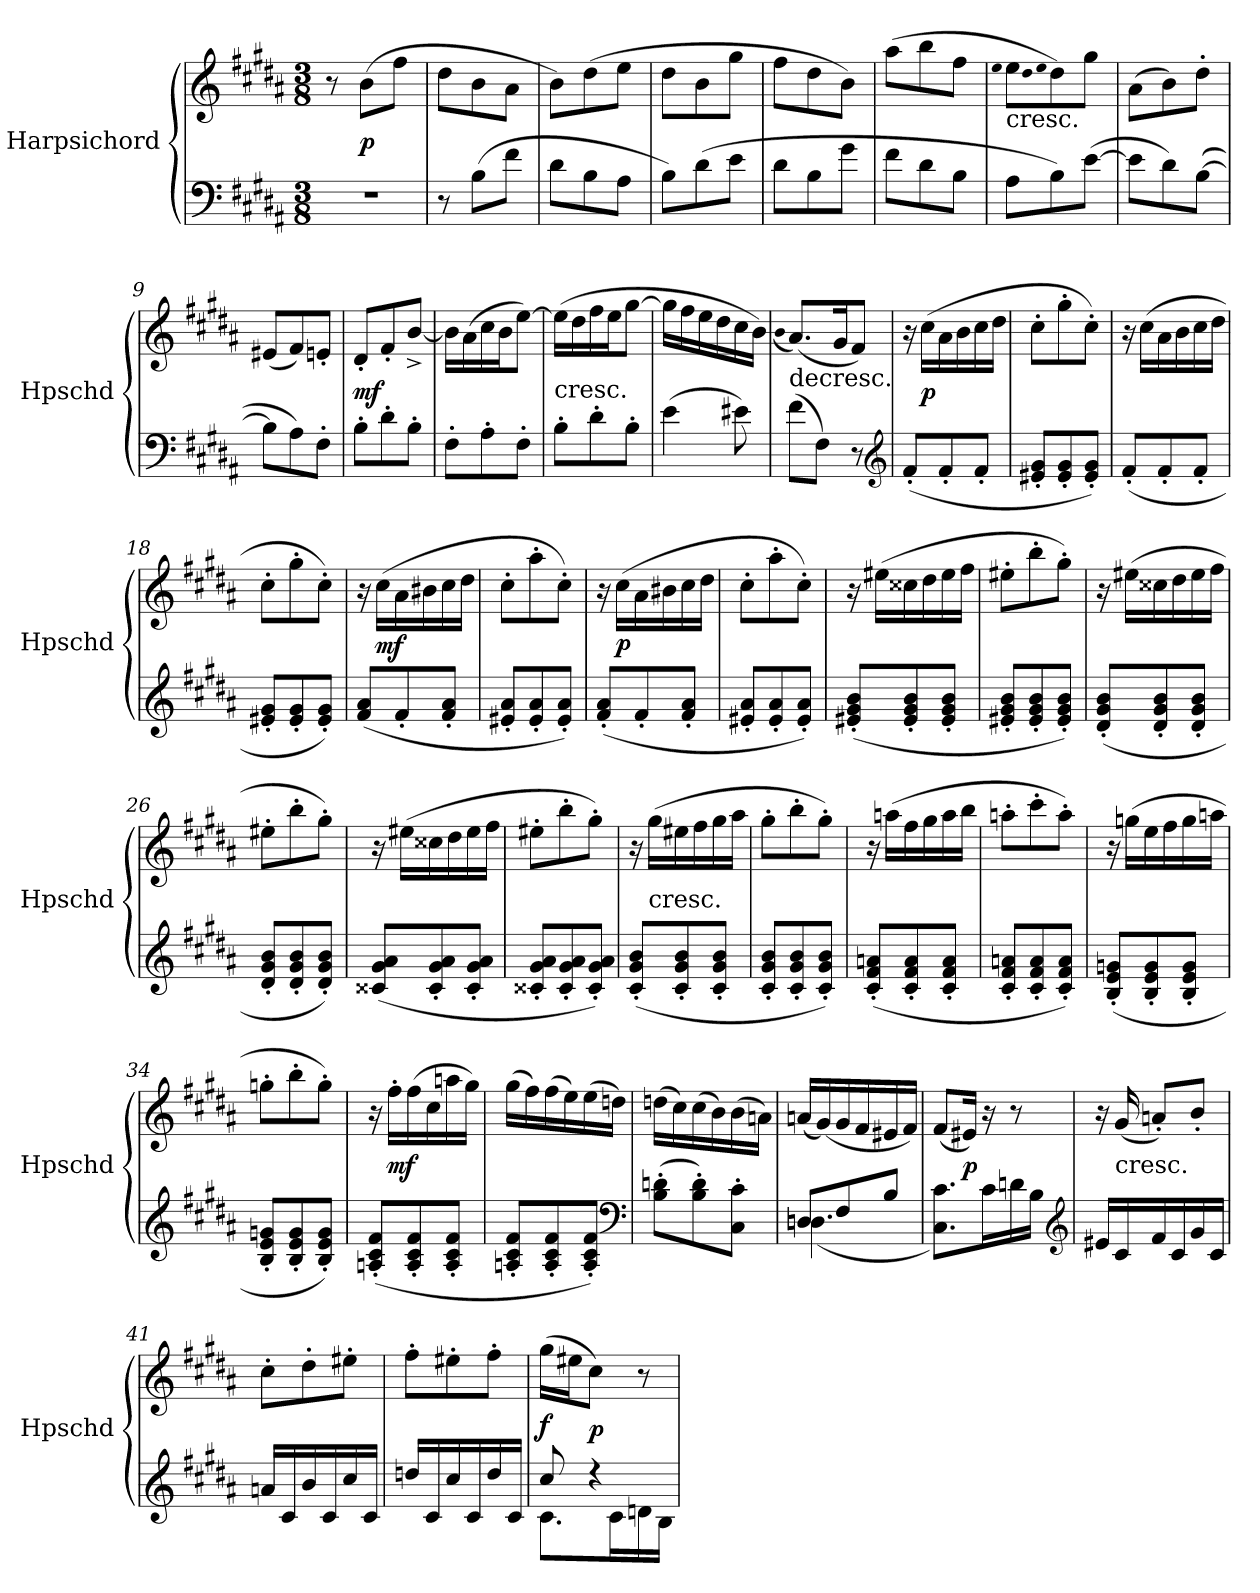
**kern	**kern	**dynam
*part1	*part1	*part1
*staff2	*staff1	*staff1/2
*I"Harpsichord	*	*
*I'Hpschd	*	*
*clefF4	*clefG2	*
*k[f#c#g#d#a#]	*k[f#c#g#d#a#]	*
*B:	*B:	*
*M3/8	*M3/8	*
*MM114	*MM114	*
=1	=1	=1
4.r	8r	.
.	(8b\L	p
.	8ff#\J	.
=2	=2	=2
8r	8dd#\L	.
(8B\L	8b\	.
8f#\J	8a#\J	.
=3	=3	=3
8d#\L	8b\L)	.
8B\	(8dd#\	.
8A#\J	8ee\J	.
=4	=4	=4
8B\L)	8dd#\L	.
(8d#\	8b\	.
8e\J	8gg#\J	.
=5	=5	=5
8d#\L	8ff#\L	.
8B\	8dd#\	.
8g#\J	8b\J)	.
=6	=6	=6
8f#\L	(8aa#\L	.
8d#\	8bb\	.
8B\J	8ff#\J	.
=7	=7	=7
.	qee	.
!	!LO:TX:c:t=cresc.	!
8A#\L	8ee\L	.
.	qdd#	.
.	qee	.
8B\)	8dd#\)	.
([8e\J	8gg#\J	.
=8	=8	=8
8e\L]	(8a#\L	.
8d#\)	8b\)	.
([8B\J	8dd#'\J	.
=9	=9	=9
8B\L]	(8e#X/L	.
8A#\)	8f#/)	.
8F#'\J	8en'/J	.
=10	=10	=10
8B'\L	8d#'/L	mf
8d#'\	8f#'/	.
8B'\J	[8b^/J	.
=11	=11	=11
8F#'\L	16b\LL]	.
.	(16a#\	.
8A#'\	16cc#\	.
.	16b\J	.
8F#'\J	[8ee\J)	.
=12	=12	=12
!	!LO:TX:c:t=cresc.	!
8B'\L	(16ee\LL]	.
.	16dd#\	.
8d#'\	16ff#\	.
.	16ee\J	.
8B'\J	[8gg#\J	.
=13	=13	=13
(4e\	16gg#\LL]	.
.	16ff#\	.
.	16ee\	.
.	16dd#\	.
8e#X\)	16cc#\	.
.	16b\JJ)	.
=14	=14	=14
.	(qb	.
!	!LO:TX:c:t=decresc.	!
(8f#\L	(8.a#/L)	.
8F#\J)	.	.
.	16g#/K	.
8r	8f#/J)	.
*clefG2	*	*
=15	=15	=15
(8f#'/L	16r	.
.	(16cc#\LL	p
8f#'/	16a#\	.
.	16b\	.
8f#'/J	16cc#\	.
.	16dd#\JJ	.
=16	=16	=16
8e#X'/ 8g#'/L	8cc#'\L	.
8e#'/ 8g#'/	8gg#'\	.
8e#'/ 8g#'/J)	8cc#'\J)	.
=17	=17	=17
(8f#'/L	16r	.
.	(16cc#\LL	.
8f#'/	16a#\	.
.	16b\	.
8f#'/J	16cc#\	.
.	16dd#\JJ	.
=18	=18	=18
8e#X'/ 8g#'/L	8cc#'\L	.
8e#'/ 8g#'/	8gg#'\	.
8e#'/ 8g#'/J)	8cc#'\J)	.
=19	=19	=19
(8f#/ 8a#/L	16r	.
.	(16cc#\LL	mf
8f#'/	16a#\	.
.	16b#X\	.
8f#'/ 8a#'/J	16cc#\	.
.	16dd#\JJ	.
=20	=20	=20
8e#X'/ 8a#'/L	8cc#'\L	.
8e#'/ 8a#'/	8aa#'\	.
8e#'/ 8a#'/J)	8cc#'\J)	.
=21	=21	=21
(8f#'/ 8a#'/L	16r	.
.	(16cc#\LL	p
8f#'/	16a#\	.
.	16b#X\	.
8f#'/ 8a#'/J	16cc#\	.
.	16dd#\JJ	.
=22	=22	=22
8e#X'/ 8a#'/L	8cc#'\L	.
8e#'/ 8a#'/	8aa#'\	.
8e#'/ 8a#'/J)	8cc#'\J)	.
=23	=23	=23
(8e#X'/ 8g#'/ 8b'/L	16r	.
.	(16ee#X\LL	.
8e#'/ 8g#'/ 8b'/	16cc##X\	.
.	16dd#\	.
8e#'/ 8g#'/ 8b'/J	16ee#\	.
.	16ff#\JJ	.
=24	=24	=24
8e#X'/ 8g#'/ 8b'/L	8ee#X'\L	.
8e#'/ 8g#'/ 8b'/	8bb'\	.
8e#'/ 8g#'/ 8b'/J)	8gg#'\J)	.
=25	=25	=25
(8d#'/ 8g#'/ 8b'/L	16r	.
.	(16ee#X\LL	.
8d#'/ 8g#'/ 8b'/	16cc##X\	.
.	16dd#\	.
8d#'/ 8g#'/ 8b'/J	16ee#\	.
.	16ff#\JJ	.
=26	=26	=26
8d#'/ 8g#'/ 8b'/L	8ee#X'\L	.
8d#'/ 8g#'/ 8b'/	8bb'\	.
8d#'/ 8g#'/ 8b'/J)	8gg#'\J)	.
=27	=27	=27
(8c##X/ 8g#/ 8a#/L	16r	.
.	(16ee#X\LL	.
8c##'/ 8g#'/ 8a#'/	16cc##X\	.
.	16dd#\	.
8c##'/ 8g#'/ 8a#'/J	16ee#\	.
.	16ff#\JJ	.
=28	=28	=28
8c##X'/ 8g#'/ 8a#'/L	8ee#X'\L	.
8c##'/ 8g#'/ 8a#'/	8bb'\	.
8c##'/ 8g#'/ 8a#'/J)	8gg#'\J)	.
=29	=29	=29
(8c#'/ 8g#'/ 8b'/L	16r	.
!	!LO:TX:c:t=cresc.	!
.	(16gg#\LL	.
8c#'/ 8g#'/ 8b'/	16ee#X\	.
.	16ff#\	.
8c#'/ 8g#'/ 8b'/J	16gg#\	.
.	16aa#\JJ	.
=30	=30	=30
8c#'/ 8g#'/ 8b'/L	8gg#'\L	.
8c#'/ 8g#'/ 8b'/	8bb'\	.
8c#'/ 8g#'/ 8b'/J)	8gg#'\J)	.
=31	=31	=31
(8c#'/ 8f#'/ 8an'/L	16r	.
.	(16aan\LL	.
8c#'/ 8f#'/ 8a'/	16ff#\	.
.	16gg#\	.
8c#'/ 8f#'/ 8a'/J	16aa\	.
.	16bb\JJ	.
=32	=32	=32
8c#'/ 8f#'/ 8an'/L	8aan'\L	.
8c#'/ 8f#'/ 8a'/	8ccc#'\	.
8c#'/ 8f#'/ 8a'/J)	8aa'\J)	.
=33	=33	=33
(8B'/ 8e'/ 8gn'/L	16r	.
.	(16ggn\LL	.
8B'/ 8e'/ 8g'/	16ee\	.
.	16ff#\	.
8B'/ 8e'/ 8g'/J	16gg\	.
.	16aan\JJ	.
=34	=34	=34
8B'/ 8e'/ 8gn'/L	8ggn'\L	.
8B'/ 8e'/ 8g'/	8bb'\	.
8B'/ 8e'/ 8g'/J)	8gg'\J)	.
=35	=35	=35
(8An'/ 8c#'/ 8f#'/L	16r	.
.	16ff#'\LL	mf
8A'/ 8c#'/ 8f#'/	(16ff#\	.
.	16cc#\	.
8A'/ 8c#'/ 8f#'/J	16aan\	.
.	16gg#\JJ)	.
=36	=36	=36
8An'/ 8c#'/ 8f#'/L	(16gg#\LL	.
.	16ff#\)	.
8A'/ 8c#'/ 8f#'/	(16ff#\	.
.	16ee\)	.
8A'/ 8c#'/ 8f#'/J)	(16ee\	.
.	16ddn\JJ)	.
*clefF4	*	*
=37	=37	=37
(8B'\ 8dn'\L	(16ddn\LL	.
.	16cc#\)	.
8B'\ 8d'\)	(16cc#\	.
.	16b\)	.
8C#'\ 8c#'\J	(16b\	.
.	16an\JJ)	.
=38	=38	=38
*^	*	*
8Dn/L	(4.Dn\	(16an/LL	.
.	.	(16g#/)	.
8F#/	.	16g#/	.
.	.	16f#/	.
8B/J	.	16e#X/	.
.	.	16f#/JJ)	.
*v	*v	*	*
=39	=39	=39
8.C#\ 8.c#\L)	(8f#/L	.
.	16e#X/Jk)	p
16c#\L	16r	.
16dn\	8r	.
16B\JJ	.	.
*clefG2	*	*
=40	=40	=40
16e#X/LL	16r	.
!	!LO:TX:c:t=cresc.	!
16c#/	(16g#/	.
16f#/	8an'/L)	.
16c#/	.	.
16g#/	8b'/J	.
16c#/JJ	.	.
=41	=41	=41
16an/LL	8cc#'\L	.
16c#/	.	.
16b/	8dd#'\	.
16c#/	.	.
16cc#/	8ee#X'\J	.
16c#/JJ	.	.
=42	=42	=42
16ddn/LL	8ff#'\L	.
16c#/	.	.
16cc#/	8ee#X'\	.
16c#/	.	.
16dd/	8ff#'\J	.
16c#/JJ	.	.
=43	=43	=43
*^	*	*
8cc#/	8.c#\L	(16gg#\LL	f
.	.	16ee#X\J	.
4r	.	8cc#\J)	p
.	16c#\L	.	.
.	16dn\	8r	.
.	16B\JJ	.	.
*v	*v	*	*
=	=	=
*-	*-	*-
